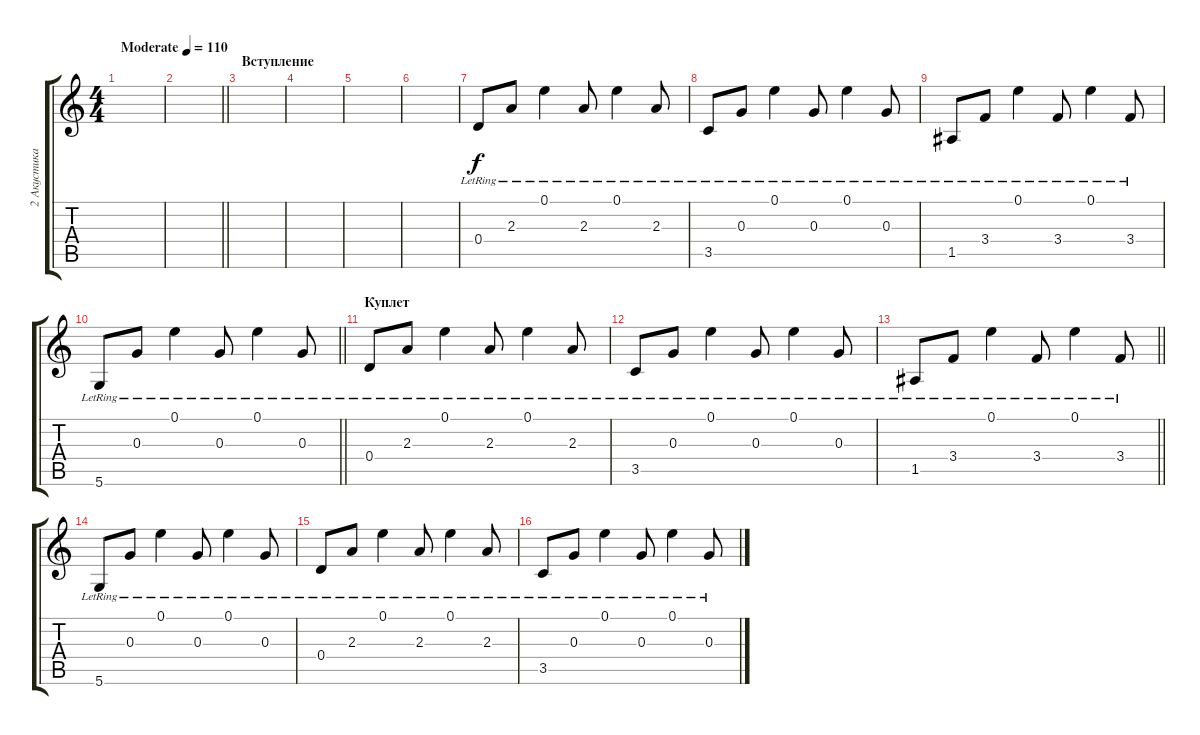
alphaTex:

\track ("2 Акустика " "2 Акустика") {instrument acousticguitarsteel}
\staff {score tabs}
\tuning (E4 B3 G3 D3 A2 D2) {hide}
\ts (4 4)
\tempo (110 "Moderate")
\clef g2
\ks c
|
\barLineRight lightlight
|
\section ("" "Вступление")
|
|
|
|
0.4{lr}.8 2.3{lr}.8 0.1{lr}.4 2.3{lr}.8 0.1{lr}.4 2.3{lr}.8 |
3.5{lr}.8 0.3{lr}.8 0.1{lr}.4 0.3{lr}.8 0.1{lr}.4 0.3{lr}.8 |
1.5{lr}.8 3.4{lr}.8 0.1{lr}.4 3.4{lr}.8 0.1{lr}.4 3.4{lr}.8 |
\barLineRight lightlight
5.6{lr}.8 0.3{lr}.8 0.1{lr}.4 0.3{lr}.8 0.1{lr}.4 0.3{lr}.8 |
\section ("" "Куплет")
0.4{lr}.8 2.3{lr}.8 0.1{lr}.4 2.3{lr}.8 0.1{lr}.4 2.3{lr}.8 |
3.5{lr}.8 0.3{lr}.8 0.1{lr}.4 0.3{lr}.8 0.1{lr}.4 0.3{lr}.8 |
\barLineRight lightlight
1.5{lr}.8 3.4{lr}.8 0.1{lr}.4 3.4{lr}.8 0.1{lr}.4 3.4{lr}.8 |
5.6{lr}.8 0.3{lr}.8 0.1{lr}.4 0.3{lr}.8 0.1{lr}.4 0.3{lr}.8 |
0.4{lr}.8 2.3{lr}.8 0.1{lr}.4 2.3{lr}.8 0.1{lr}.4 2.3{lr}.8 |
3.5{lr}.8 0.3{lr}.8 0.1{lr}.4 0.3{lr}.8 0.1{lr}.4 0.3{lr}.8
